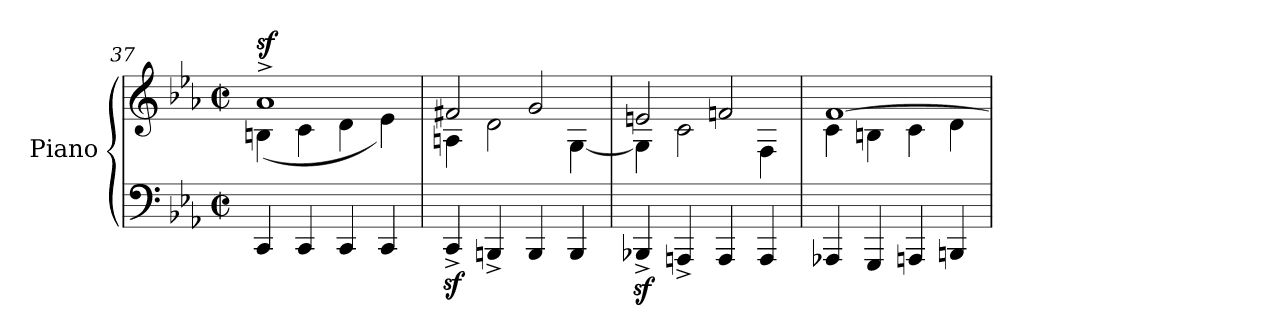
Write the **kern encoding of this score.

**kern	**kern	**dynam
*part1	*part1	*part1
*staff2	*staff1	*staff1/2
*I"Piano	*	*
*I'Pno.	*	*
*clefF4	*clefG2	*
*k[b-e-a-]	*k[b-e-a-]	*
*M2/2	*M2/2	*
*met(c|)	*met(c|)	*
=37	=37	=37
*	*^	*
!	!	!	!LO:DY:a
4CC/	1a-^	(<4Bn\	sf
4CC/	.	4c\	.
4CC/	.	4d\	.
4CC/	.	4e-\)	.
=38	=38	=38	=38
4CCz<^/	2f#X/	4An\	.
4BBBn^/	.	2d\	.
4BBB/	2g/	.	.
4BBB/	.	[4G\	.
=39	=39	=39	=39
4BBB-Xz<^/	2en/	4G\]	.
4AAAn^/	.	2c\	.
4AAA/	2fn/	.	.
4AAA/	.	4F\	.
=40	=40	=40	=40
4AAA-X/	[1f	4c\	.
4GGG/	.	4Bn\	.
4AAAn/	.	4c\	.
4BBBn/	.	4d\	.
*	*v	*v	*
=	=	=
*-	*-	*-
